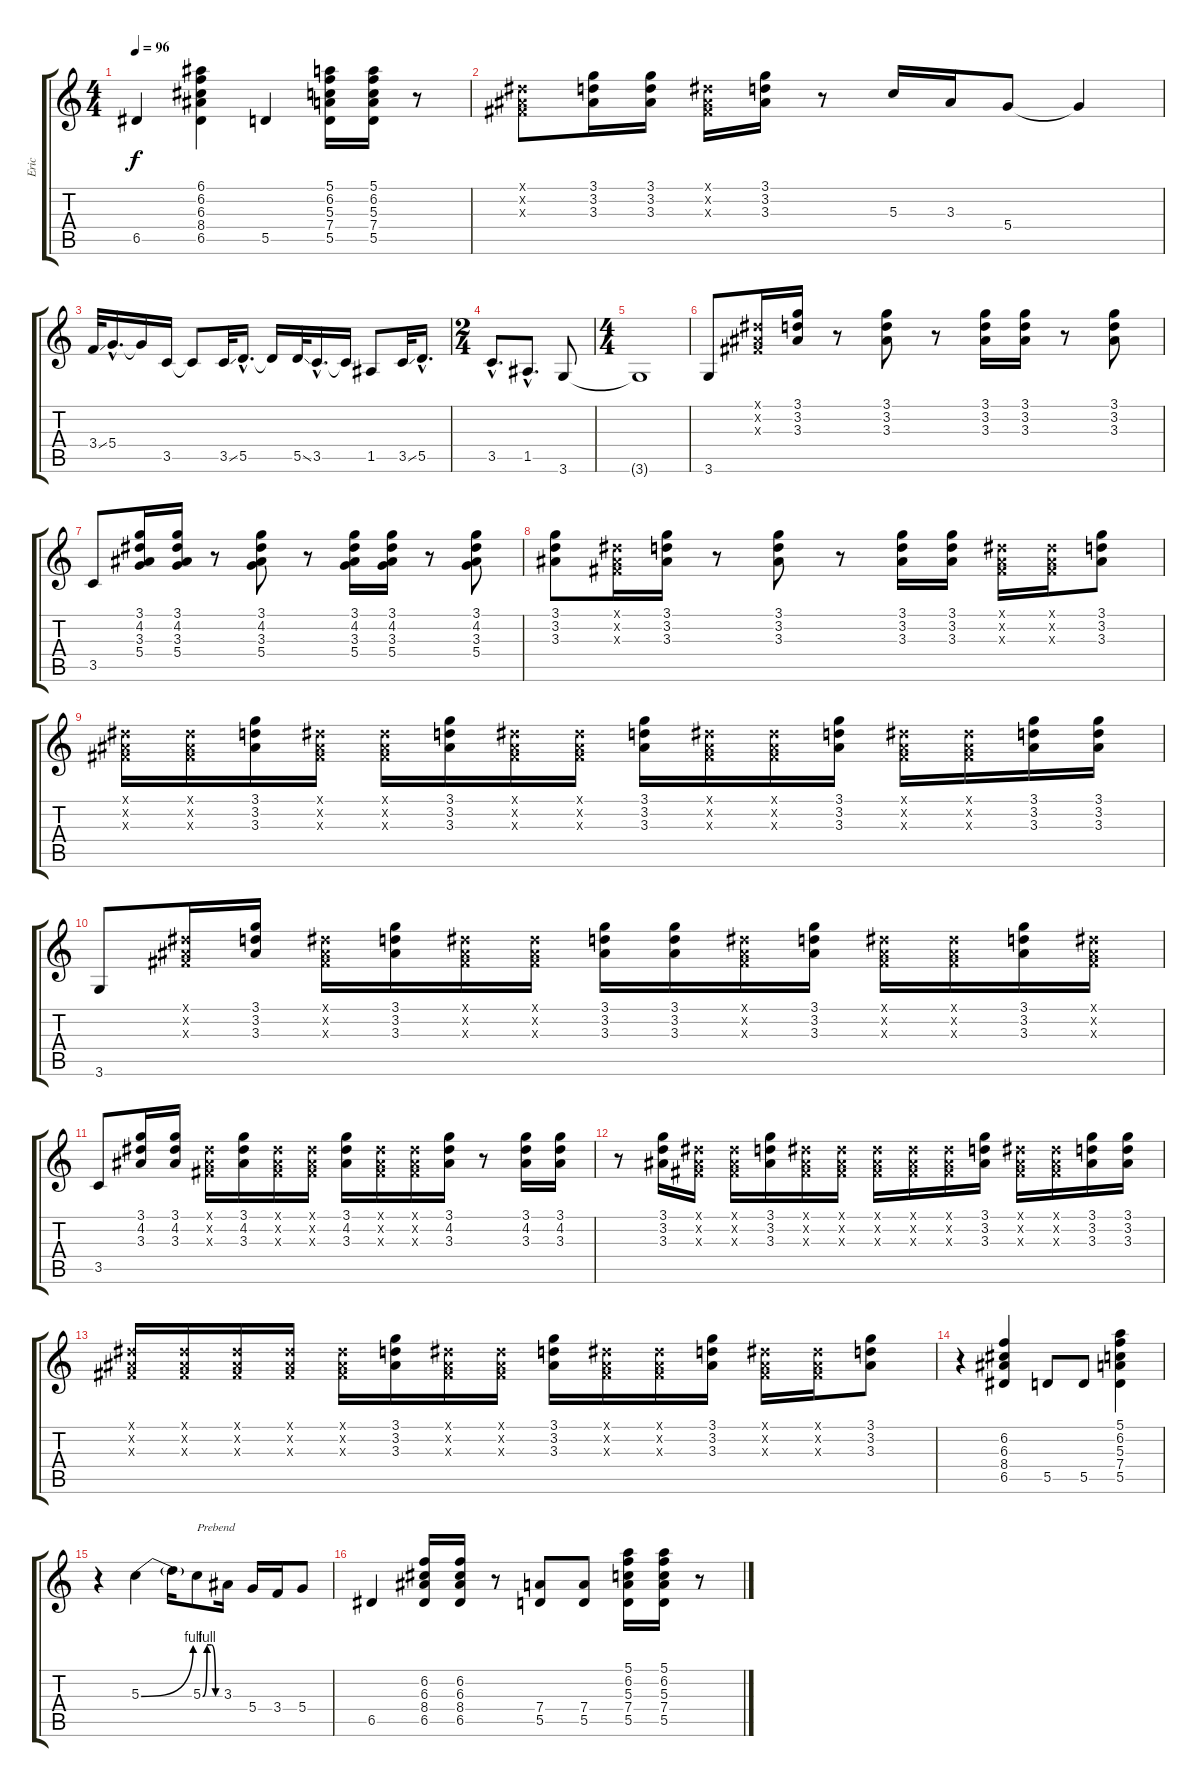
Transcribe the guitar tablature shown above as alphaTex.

\track ("Eric" "Eric") {instrument electricguitarclean}
\staff {score tabs}
\tuning (E4 B3 G3 D3 A2 E2) {hide}
\ts (4 4)
\tempo 96
\clef g2
\ks c
6.5.4{dy f} (6.1 6.2 6.3 8.4 6.5).4 5.5.4 (5.1 6.2 5.3 7.4 5.5).16 (5.1 6.2 5.3 7.4 5.5).16 r.8 |
(-1.1{x} -1.2{x} -1.3{x}).8 (3.1 3.2 3.3).16 (3.1 3.2 3.3).16 (-1.1{x} -1.2{x} -1.3{x}).16 (3.1 3.2 3.3).16 r.8 5.3.16 3.3.16 5.4.8 5.4{t}.4 |
3.4{ss}.32 5.4{hac}.16{d} 5.4{t}.16 3.5.16 3.5{t}.8 3.5{ss}.32 5.5{hac}.16{d} 5.5{t}.16 5.5{ss}.32 3.5{hac}.16{d} 3.5{t}.16 1.5.8 3.5{ss}.32 5.5{hac}.16{d} |
\ts (2 4)
3.5{hac}.8{d} 1.5{hac}.8{d} 3.6.8 |
\ts (4 4)
3.6{t}.1 |
3.6.8 (-1.1{x} -1.2{x} -1.3{x}).16 (3.1 3.2 3.3).16 r.8 (3.1 3.2 3.3).8 r.8 (3.1 3.2 3.3).16 (3.1 3.2 3.3).16 r.8 (3.1 3.2 3.3).8 |
3.5.8 (3.1 4.2 3.3 5.4).16 (3.1 4.2 3.3 5.4).16 r.8 (3.1 4.2 3.3 5.4).8 r.8 (3.1 4.2 3.3 5.4).16 (3.1 4.2 3.3 5.4).16 r.8 (3.1 4.2 3.3 5.4).8 |
(3.1 3.2 3.3).8 (-1.1{x} -1.2{x} -1.3{x}).16 (3.1 3.2 3.3).16 r.8 (3.1 3.2 3.3).8 r.8 (3.1 3.2 3.3).16 (3.1 3.2 3.3).16 (-1.1{x} -1.2{x} -1.3{x}).16 (-1.1{x} -1.2{x} -1.3{x}).16 (3.1 3.2 3.3).8 |
(-1.1{x} -1.2{x} -1.3{x}).16 (-1.1{x} -1.2{x} -1.3{x}).16 (3.1 3.2 3.3).16 (-1.1{x} -1.2{x} -1.3{x}).16 (-1.1{x} -1.2{x} -1.3{x}).16 (3.1 3.2 3.3).16 (-1.1{x} -1.2{x} -1.3{x}).16 (-1.1{x} -1.2{x} -1.3{x}).16 (3.1 3.2 3.3).16 (-1.1{x} -1.2{x} -1.3{x}).16 (-1.1{x} -1.2{x} -1.3{x}).16 (3.1 3.2 3.3).16 (-1.1{x} -1.2{x} -1.3{x}).16 (-1.1{x} -1.2{x} -1.3{x}).16 (3.1 3.2 3.3).16 (3.1 3.2 3.3).16 |
3.6.8 (-1.1{x} -1.2{x} -1.3{x}).16 (3.1 3.2 3.3).16 (-1.1{x} -1.2{x} -1.3{x}).16 (3.1 3.2 3.3).16 (-1.1{x} -1.2{x} -1.3{x}).16 (-1.1{x} -1.2{x} -1.3{x}).16 (3.1 3.2 3.3).16 (3.1 3.2 3.3).16 (-1.1{x} -1.2{x} -1.3{x}).16 (3.1 3.2 3.3).16 (-1.1{x} -1.2{x} -1.3{x}).16 (-1.1{x} -1.2{x} -1.3{x}).16 (3.1 3.2 3.3).16 (-1.1{x} -1.2{x} -1.3{x}).16 |
3.5.8 (3.1 4.2 3.3).16 (3.1 4.2 3.3).16 (-1.1{x} -1.2{x} -1.3{x}).16 (3.1 4.2 3.3).16 (-1.1{x} -1.2{x} -1.3{x}).16 (-1.1{x} -1.2{x} -1.3{x}).16 (3.1 4.2 3.3).16 (-1.1{x} -1.2{x} -1.3{x}).16 (-1.1{x} -1.2{x} -1.3{x}).16 (3.1 4.2 3.3).16 r.8 (3.1 4.2 3.3).16 (3.1 4.2 3.3).16 |
r.8 (3.1 3.2 3.3).16 (-1.1{x} -1.2{x} -1.3{x}).16 (-1.1{x} -1.2{x} -1.3{x}).16 (3.1 3.2 3.3).16 (-1.1{x} -1.2{x} -1.3{x}).16 (-1.1{x} -1.2{x} -1.3{x}).16 (-1.1{x} -1.2{x} -1.3{x}).16 (-1.1{x} -1.2{x} -1.3{x}).16 (-1.1{x} -1.2{x} -1.3{x}).16 (3.1 3.2 3.3).16 (-1.1{x} -1.2{x} -1.3{x}).16 (-1.1{x} -1.2{x} -1.3{x}).16 (3.1 3.2 3.3).16 (3.1 3.2 3.3).16 |
(-1.1{x} -1.2{x} -1.3{x}).16 (-1.1{x} -1.2{x} -1.3{x}).16 (-1.1{x} -1.2{x} -1.3{x}).16 (-1.1{x} -1.2{x} -1.3{x}).16 (-1.1{x} -1.2{x} -1.3{x}).16 (3.1 3.2 3.3).16 (-1.1{x} -1.2{x} -1.3{x}).16 (-1.1{x} -1.2{x} -1.3{x}).16 (3.1 3.2 3.3).16 (-1.1{x} -1.2{x} -1.3{x}).16 (-1.1{x} -1.2{x} -1.3{x}).16 (3.1 3.2 3.3).16 (-1.1{x} -1.2{x} -1.3{x}).16 (-1.1{x} -1.2{x} -1.3{x}).16 (3.1 3.2 3.3).8 |
r.4 (6.2 6.3 8.4 6.5).4 5.5.8 5.5.8 (5.1 6.2 5.3 7.4 5.5).4 |
r.4 5.3{be (bend 0 0 60 4)}.4 5.3{t}.16 5.3{be (custom 0 0 15 4 30 4 45 0 60 0)}.8{txt "Prebend"} 3.3.16 5.4.16 3.4.16 5.4.8 |
6.5.4 (6.2 6.3 8.4 6.5).16 (6.2 6.3 8.4 6.5).16 r.8 (7.4 5.5).8 (7.4 5.5).8 (5.1 6.2 5.3 7.4 5.5).16 (5.1 6.2 5.3 7.4 5.5).16 r.8
